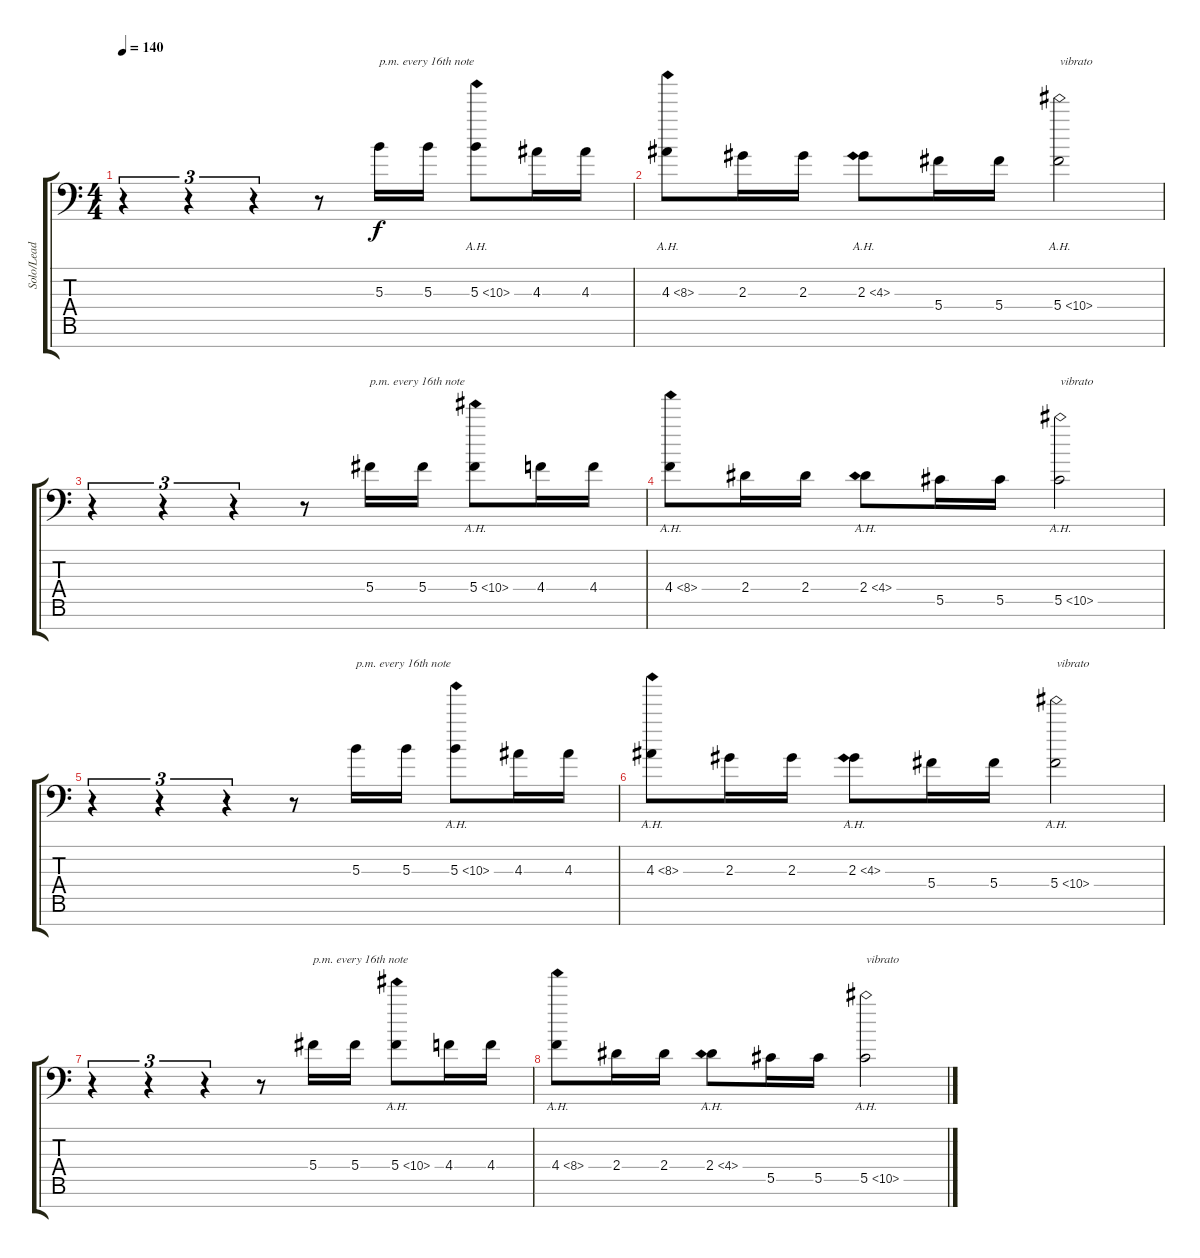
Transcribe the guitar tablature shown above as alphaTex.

\track ("Solo/Lead" "Solo/Lead") {instrument overdrivenguitar}
\staff {score tabs}
\tuning (Eb4 Bb3 Gb3 Db3 Ab2 Eb2 Bb1) {hide}
\ts (4 4)
\tempo 140
\clef f4
\ks c
r.4{tu (3 2) dy f} r.4{tu (3 2)} r.4{tu (3 2)} r.8 5.3.16{txt "p.m. every 16th note"} 5.3.16 5.3{ah 5}.8 4.3.16 4.3.16 |
4.3{ah 4}.8 2.3.16 2.3.16 2.3{ah 2}.8 5.4.16 5.4.16 5.4{ah 5}.2{txt "vibrato"} |
r.4{tu (3 2)} r.4{tu (3 2)} r.4{tu (3 2)} r.8 5.4.16{txt "p.m. every 16th note"} 5.4.16 5.4{ah 5}.8 4.4.16 4.4.16 |
4.4{ah 4}.8 2.4.16 2.4.16 2.4{ah 2}.8 5.5.16 5.5.16 5.5{ah 5}.2{txt "vibrato"} |
r.4{tu (3 2)} r.4{tu (3 2)} r.4{tu (3 2)} r.8 5.3.16{txt "p.m. every 16th note"} 5.3.16 5.3{ah 5}.8 4.3.16 4.3.16 |
4.3{ah 4}.8 2.3.16 2.3.16 2.3{ah 2}.8 5.4.16 5.4.16 5.4{ah 5}.2{txt "vibrato"} |
r.4{tu (3 2)} r.4{tu (3 2)} r.4{tu (3 2)} r.8 5.4.16{txt "p.m. every 16th note"} 5.4.16 5.4{ah 5}.8 4.4.16 4.4.16 |
4.4{ah 4}.8 2.4.16 2.4.16 2.4{ah 2}.8 5.5.16 5.5.16 5.5{ah 5}.2{txt "vibrato"}
